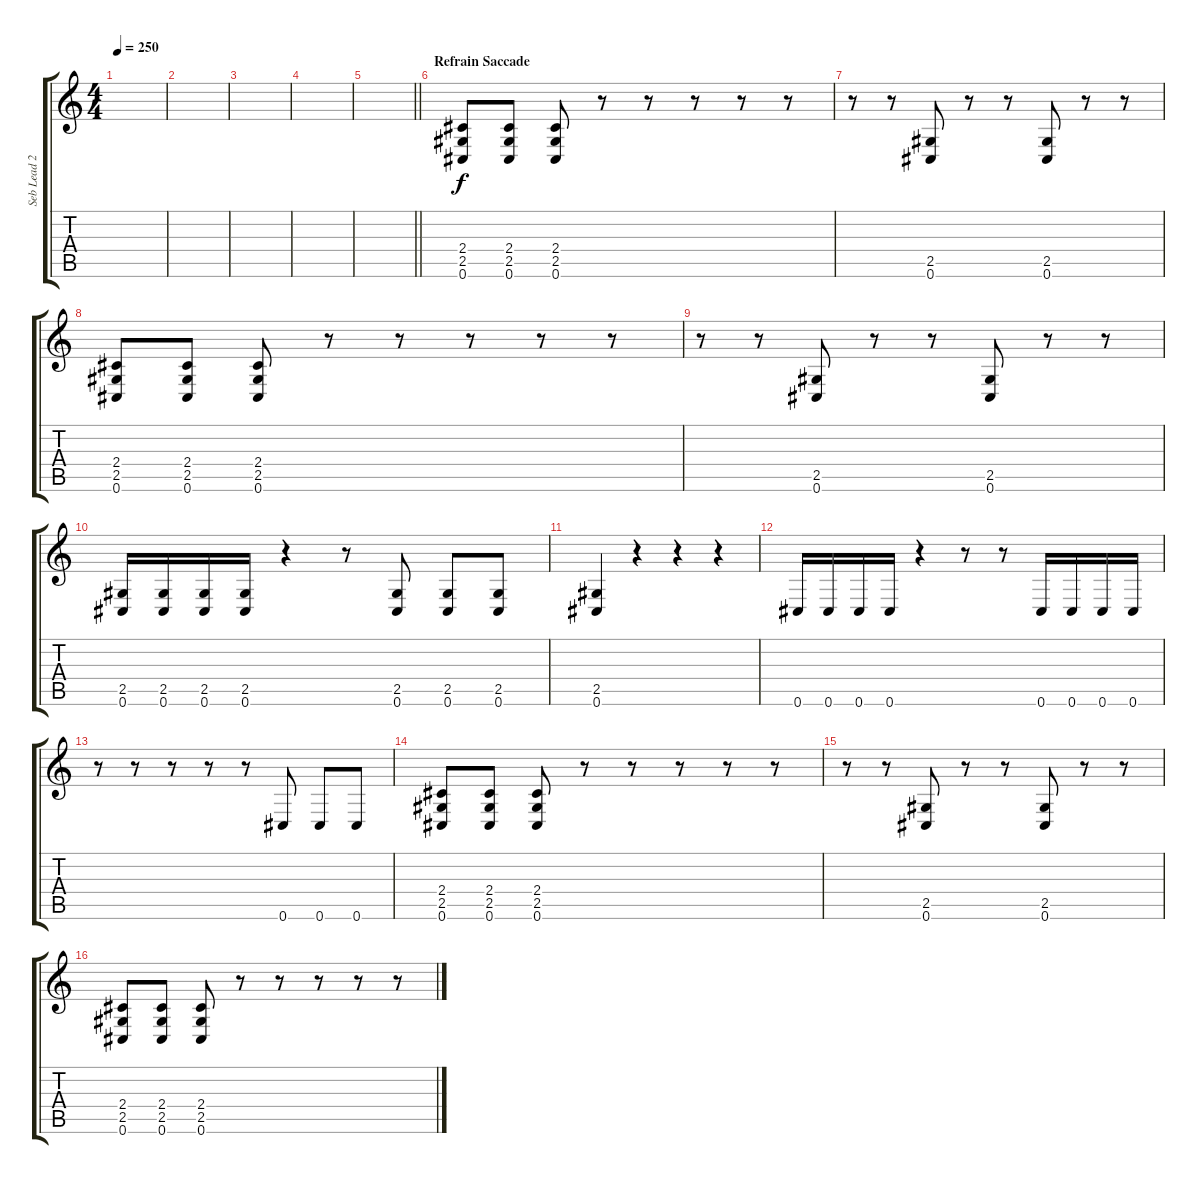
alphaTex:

\track ("Seb Lead 2" "Seb Lead 2") {instrument overdrivenguitar}
\staff {score tabs}
\tuning (Db4 Ab3 E3 B2 Gb2 Db2) {hide}
\ts (4 4)
\tempo 250
\clef g2
\ks c
|
|
|
|
\barLineRight lightlight
|
\section ("" "Refrain Saccade")
(2.4 2.5 0.6).8 (2.4 2.5 0.6).8 (2.4 2.5 0.6).8 r.8 r.8 r.8 r.8 r.8 |
r.8 r.8 (2.5 0.6).8 r.8 r.8 (2.5 0.6).8 r.8 r.8 |
(2.4 2.5 0.6).8 (2.4 2.5 0.6).8 (2.4 2.5 0.6).8 r.8 r.8 r.8 r.8 r.8 |
r.8 r.8 (2.5 0.6).8 r.8 r.8 (2.5 0.6).8 r.8 r.8 |
(2.5 0.6).16 (2.5 0.6).16 (2.5 0.6).16 (2.5 0.6).16 r.4 r.8 (2.5 0.6).8 (2.5 0.6).8 (2.5 0.6).8 |
(2.5 0.6).4 r.4 r.4 r.4 |
0.6.16 0.6.16 0.6.16 0.6.16 r.4 r.8 r.8 0.6.16 0.6.16 0.6.16 0.6.16 |
r.8 r.8 r.8 r.8 r.8 0.6.8 0.6.8 0.6.8 |
(2.4 2.5 0.6).8 (2.4 2.5 0.6).8 (2.4 2.5 0.6).8 r.8 r.8 r.8 r.8 r.8 |
r.8 r.8 (2.5 0.6).8 r.8 r.8 (2.5 0.6).8 r.8 r.8 |
(2.4 2.5 0.6).8 (2.4 2.5 0.6).8 (2.4 2.5 0.6).8 r.8 r.8 r.8 r.8 r.8
